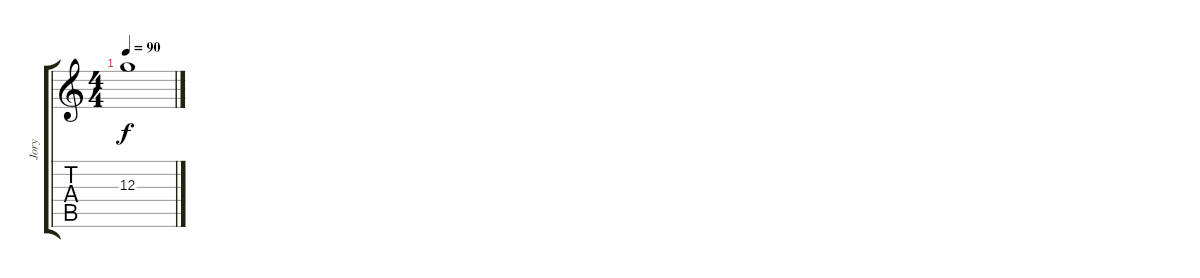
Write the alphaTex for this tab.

\track ("Jory" "Jory") {instrument distortionguitar}
\staff {score tabs}
\tuning (E4 B3 G3 D3 A2 E2) {hide}
\ts (4 4)
\tempo 90
\clef g2
\ks c
12.3{t}.1{dy f}
